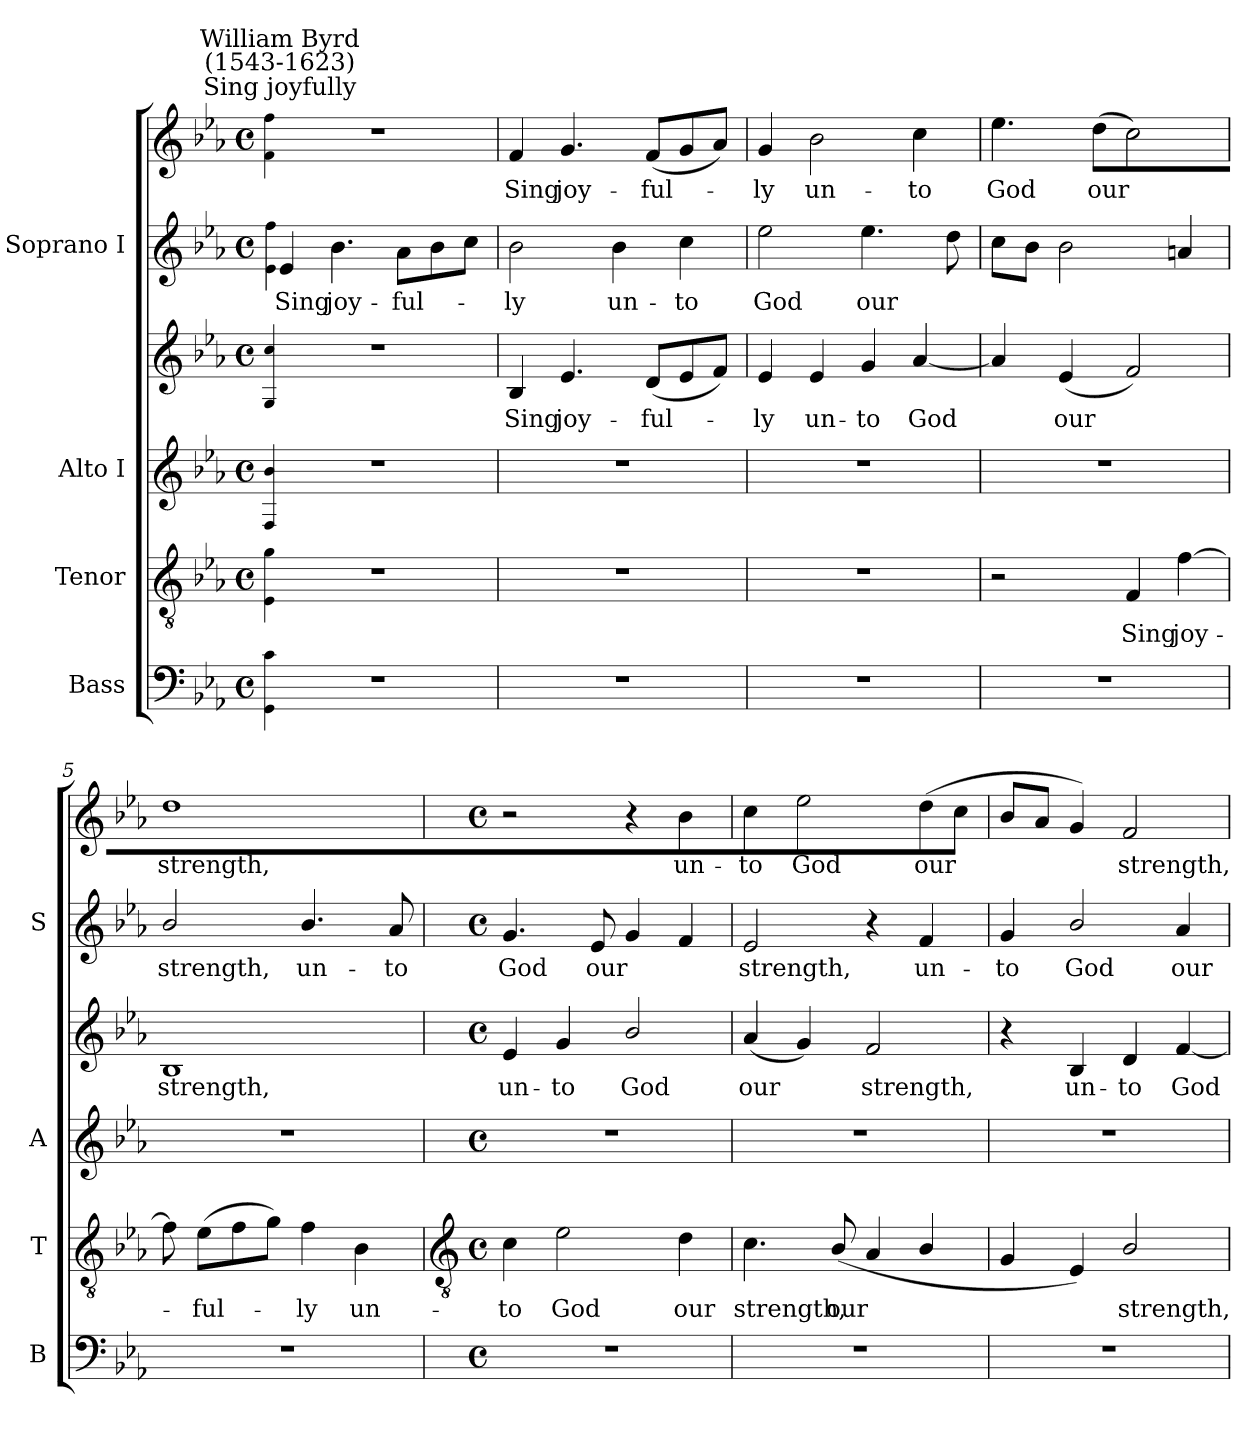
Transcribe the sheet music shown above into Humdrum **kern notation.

**kern	**kern	**text	**kern	**kern	**text	**kern	**text	**kern	**text
*part4	*part3	*part3	*part2	*part2	*part2	*part1	*part1	*part1	*part1
*staff6	*staff5	*staff5	*staff4	*staff3	*staff3	*staff2	*staff2	*staff1	*staff1
*I"Bass	*I"Tenor	*	*I"Alto I	*	*	*I"Soprano I	*	*	*
*I'B	*I'T	*	*I'A	*	*	*I'S	*	*	*
*clefF4	*clefGv2	*	*clefG2	*clefG2	*	*clefG2	*	*clefG2	*
*k[b-e-a-]	*k[b-e-a-]	*	*k[b-e-a-]	*k[b-e-a-]	*	*k[b-e-a-]	*	*k[b-e-a-]	*
*E-:	*E-:	*	*E-:	*E-:	*	*E-:	*	*E-:	*
*M4/4	*M4/4	*	*M4/4	*M4/4	*	*M4/4	*	*M4/4	*
*met(c)	*met(c)	*	*met(c)	*met(c)	*	*met(c)	*	*met(c)	*
=1	=1	=1	=1	=1	=1	=1	=1	=1	=1
4qqGG 4qqc	4qqE- 4qqg	.	4qqF 4qqb-	4qqG 4qqcc	.	4qqe- 4qqff	.	4qqf 4qqff	.
!	!	!	!	!	!	!	!	!LO:TX:a:cj:t=Sing joyfully	!
!	!	!	!	!	!	!	!	!LO:TX:a:cj:t=William Byrd\n(1543-1623)	!
!	!	!	!	!	!	!	!LO:LY:b	!	!
1r	1r	.	1r	1r	.	4e-	Sing	1r	.
!	!	!	!	!	!	!	!LO:LY:b	!	!
.	.	.	.	.	.	4.b-	joy-	.	.
!	!	!	!	!	!	!	!LO:LY:b	!	!
.	.	.	.	.	.	8a-L	-ful-	.	.
.	.	.	.	.	.	8b-	.	.	.
.	.	.	.	.	.	8ccJ	.	.	.
=2	=2	=2	=2	=2	=2	=2	=2	=2	=2
!	!	!	!	!	!LO:LY:b	!	!LO:LY:b	!	!LO:LY:b
1r	1r	.	1r	4B-	Sing	2b-	ly	4f	Sing
!	!	!	!	!	!LO:LY:b	!	!	!	!LO:LY:b
.	.	.	.	4.e-	joy-	.	.	4.g	joy-
!	!	!	!	!	!	!	!LO:LY:b	!	!
.	.	.	.	.	.	4b-	un-	.	.
!	!	!	!	!	!LO:LY:b	!	!	!	!LO:LY:b
.	.	.	.	(<8dL	-ful-	.	.	(<8fL	-ful-
!	!	!	!	!	!	!	!LO:LY:b	!	!
.	.	.	.	8e-	.	4cc	-to	8g	.
.	.	.	.	8fJ)	.	.	.	8a-J)	.
=3	=3	=3	=3	=3	=3	=3	=3	=3	=3
!	!	!	!	!	!LO:LY:b	!	!LO:LY:b	!	!LO:LY:b
1r	1r	.	1r	4e-	ly	2ee-	God	4g	ly
!	!	!	!	!	!LO:LY:b	!	!	!	!LO:LY:b
.	.	.	.	4e-	un-	.	.	2b-	un-
!	!	!	!	!	!LO:LY:b	!	!LO:LY:b	!	!
.	.	.	.	4g	-to	4.ee-	our	.	.
!	!	!	!	!	!LO:LY:b	!	!	!	!LO:LY:b
.	.	.	.	[4a-	God	.	.	4cc	-to
.	.	.	.	.	.	8dd	.	.	.
=4	=4	=4	=4	=4	=4	=4	=4	=4	=4
!	!	!	!	!	!	!	!	!	!LO:LY:b
1r	2r	.	1r	4a-]	.	8cc	.	4.ee-	God
.	.	.	.	.	.	8b-J	.	.	.
!	!	!	!	!	!LO:LY:b	!	!	!	!
.	.	.	.	(<4e-	our	2b-	.	.	.
!	!	!	!	!	!	!	!	!	!LO:LY:b
.	.	.	.	.	.	.	.	(>8ddL	our
!	!	!LO:LY:b	!	!	!	!	!	!	!
.	4F	Sing	.	2f)	.	.	.	2cc)	.
!	!	!LO:LY:b	!	!	!	!	!	!	!
.	[4f	joy-	.	.	.	4an	.	.	.
=5	=5	=5	=5	=5	=5	=5	=5	=5	=5
!	!	!	!	!	!LO:LY:b	!	!LO:LY:b	!	!LO:LY:b
1r	8f]	.	1r	1B-	strength,	2b-/	strength,	1dd	strength,
!	!	!LO:LY:b	!	!	!	!	!	!	!
.	(>8e-L	ful-	.	.	.	.	.	.	.
.	8f	.	.	.	.	.	.	.	.
.	8gJ)	.	.	.	.	.	.	.	.
!	!	!LO:LY:b	!	!	!	!	!LO:LY:b	!	!
.	4f	ly	.	.	.	4.b-/	un-	.	.
!	!	!LO:LY:b	!	!	!	!	!	!	!
.	4B-	un-	.	.	.	.	.	.	.
!	!	!	!	!	!	!	!LO:LY:b	!	!
.	.	.	.	.	.	8a-	-to	.	.
!!LO:LB:g=z
=6	=6	=6	=6	=6	=6	=6	=6	=6	=6
*	*clefGv2	*	*	*	*	*	*	*	*
*M4/4	*M4/4	*	*M4/4	*M4/4	*	*M4/4	*	*M4/4	*
*met(c)	*met(c)	*	*met(c)	*met(c)	*	*met(c)	*	*met(c)	*
!	!	!LO:LY:b	!	!	!LO:LY:b	!	!LO:LY:b	!	!
1r	4c	-to	1r	4e-	un-	4.g	-God	2r	.
!	!	!LO:LY:b	!	!	!LO:LY:b	!	!	!	!
.	2e-	God	.	4g	-to	.	.	.	.
!	!	!	!	!	!	!	!LO:LY:b	!	!
.	.	.	.	.	.	8e-L	our	.	.
!	!	!	!	!	!LO:LY:b	!	!	!	!
.	.	.	.	2b-/	God	4g	.	4r	.
!	!	!LO:LY:b	!	!	!	!	!	!	!LO:LY:b
.	4d	our	.	.	.	4f	.	4b-	un-
=7	=7	=7	=7	=7	=7	=7	=7	=7	=7
!	!	!LO:LY:b	!	!	!LO:LY:b	!	!LO:LY:b	!	!LO:LY:b
1r	4.c	strength,	1r	(<4a-	our	2e-	strength,	4cc	to
!	!	!	!	!	!	!	!	!	!LO:LY:b
.	.	.	.	4g)	.	.	.	2ee-	God
!	!	!LO:LY:b	!	!	!	!	!	!	!
.	(<8B-/L	our	.	.	.	.	.	.	.
!	!	!	!	!	!LO:LY:b	!	!	!	!
.	4A-	.	.	2f	strength,	4r	.	.	.
!	!	!	!	!	!	!	!LO:LY:b	!	!LO:LY:b
.	4B-/	.	.	.	.	4f	un-	(<8dd	our
.	.	.	.	.	.	.	.	8ccJ	.
=8	=8	=8	=8	=8	=8	=8	=8	=8	=8
!	!	!	!	!	!	!	!LO:LY:b	!	!
1r	4G	.	1r	4r	.	4g	to	8b-L	.
.	.	.	.	.	.	.	.	8a-J	.
!	!	!	!	!	!LO:LY:b	!	!LO:LY:b	!	!
.	4E-)	.	.	4B-	un-	2b-/	God	4g)	.
!	!	!LO:LY:b	!	!	!LO:LY:b	!	!	!	!LO:LY:b
.	2B-/	strength,	.	4d	-to	.	.	2f	-strength,
!	!	!	!	!	!LO:LY:b	!	!LO:LY:b	!	!
.	.	.	.	[4f	God	4a-	our	.	.
=	=	=	=	=	=	=	=	=	=
*-	*-	*-	*-	*-	*-	*-	*-	*-	*-
